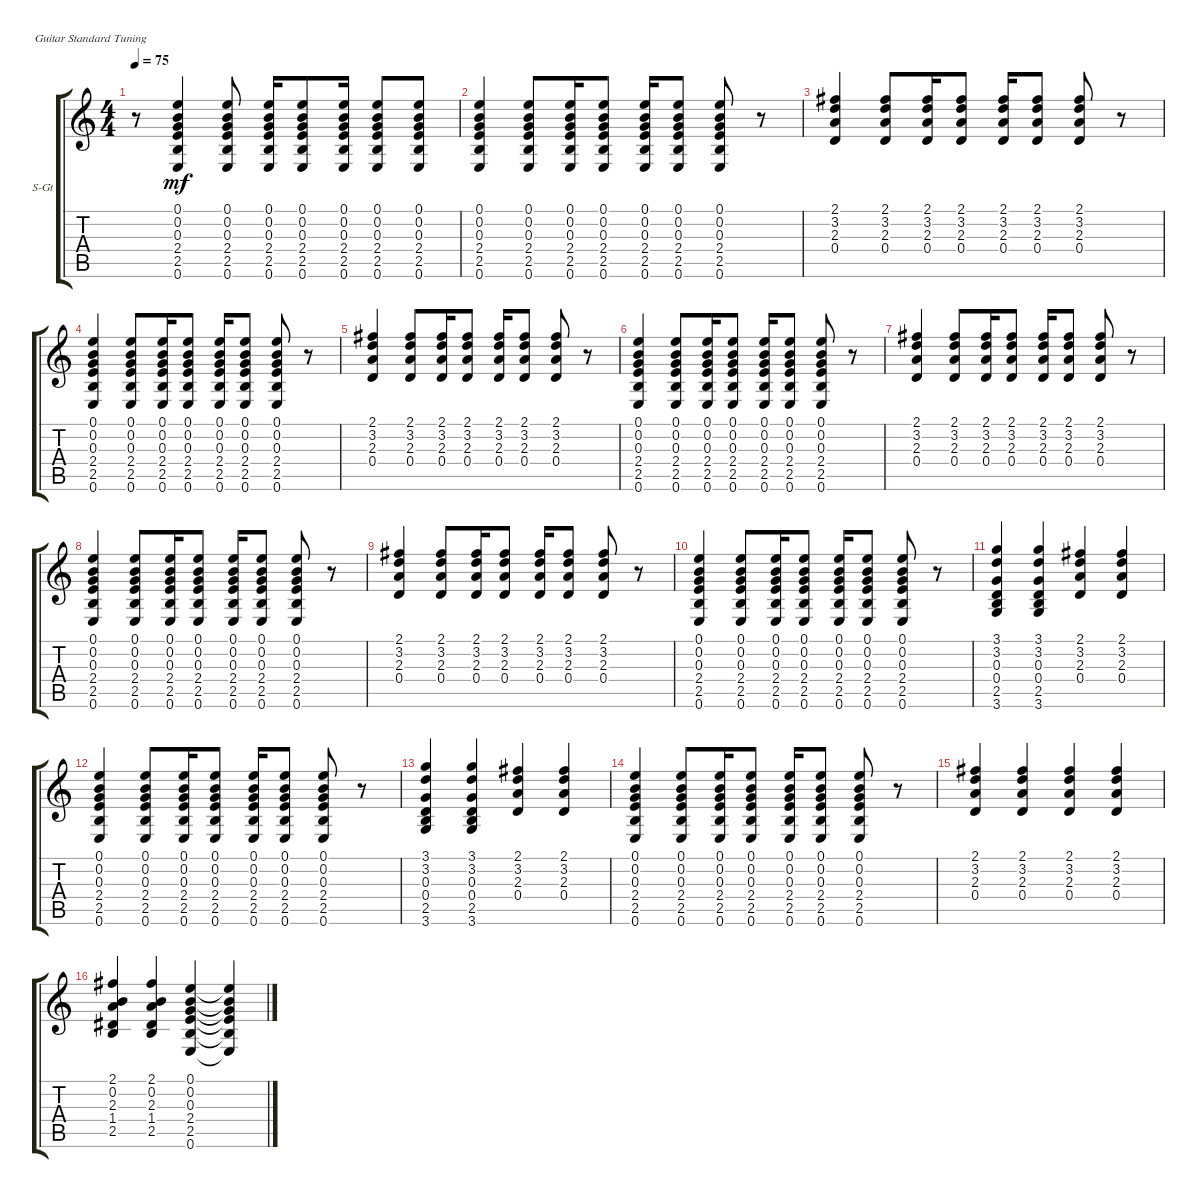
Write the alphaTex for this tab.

\defaultSystemsLayout 4
\bracketExtendMode groupsimilarinstruments
\firstSystemTrackNameOrientation horizontal
\otherSystemsTrackNameOrientation horizontal
\track ("Steel Guitar" "S-Gt") {instrument acousticguitarsteel}
\staff {score tabs}
\tuning (E4 B3 G3 D3 A2 E2)
\ts (4 4)
\tempo 75
\clef g2
\ks c
r.8{dy mf} (0.6 2.5 2.4 0.3 0.2 0.1).4 (0.6 2.5 2.4 0.3 0.2 0.1).8 (0.6 2.5 2.4 0.3 0.2 0.1).16 (0.6 2.5 2.4 0.3 0.2 0.1).8 (0.6 2.5 2.4 0.3 0.2 0.1).16 (0.6 2.5 2.4 0.3 0.2 0.1).8 (0.6 2.5 2.4 0.3 0.2 0.1).8 |
(0.6 2.5 2.4 0.3 0.2 0.1).4 (0.6 2.5 2.4 0.3 0.2 0.1).8 (0.6 2.5 2.4 0.3 0.2 0.1).16 (0.6 2.5 2.4 0.3 0.2 0.1).8 (0.6 2.5 2.4 0.3 0.2 0.1).16 (0.6 2.5 2.4 0.3 0.2 0.1).8 (0.6 2.5 2.4 0.3 0.2 0.1).8 r.8 |
(0.4 2.3 3.2 2.1).4 (0.4 2.3 3.2 2.1).8 (0.4 2.3 3.2 2.1).16 (0.4 2.3 3.2 2.1).8 (0.4 2.3 3.2 2.1).16 (0.4 2.3 3.2 2.1).8 (0.4 2.3 3.2 2.1).8 r.8 |
(0.6 2.5 2.4 0.3 0.2 0.1).4 (0.6 2.5 2.4 0.3 0.2 0.1).8 (0.6 2.5 2.4 0.3 0.2 0.1).16 (0.6 2.5 2.4 0.3 0.2 0.1).8 (0.6 2.5 2.4 0.3 0.2 0.1).16 (0.6 2.5 2.4 0.3 0.2 0.1).8 (0.6 2.5 2.4 0.3 0.2 0.1).8 r.8 |
(0.4 2.3 3.2 2.1).4 (0.4 2.3 3.2 2.1).8 (0.4 2.3 3.2 2.1).16 (0.4 2.3 3.2 2.1).8 (0.4 2.3 3.2 2.1).16 (0.4 2.3 3.2 2.1).8 (0.4 2.3 3.2 2.1).8 r.8 |
(0.6 2.5 2.4 0.3 0.2 0.1).4 (0.6 2.5 2.4 0.3 0.2 0.1).8 (0.6 2.5 2.4 0.3 0.2 0.1).16 (0.6 2.5 2.4 0.3 0.2 0.1).8 (0.6 2.5 2.4 0.3 0.2 0.1).16 (0.6 2.5 2.4 0.3 0.2 0.1).8 (0.6 2.5 2.4 0.3 0.2 0.1).8 r.8 |
(0.4 2.3 3.2 2.1).4 (0.4 2.3 3.2 2.1).8 (0.4 2.3 3.2 2.1).16 (0.4 2.3 3.2 2.1).8 (0.4 2.3 3.2 2.1).16 (0.4 2.3 3.2 2.1).8 (0.4 2.3 3.2 2.1).8 r.8 |
(0.6 2.5 2.4 0.3 0.2 0.1).4 (0.6 2.5 2.4 0.3 0.2 0.1).8 (0.6 2.5 2.4 0.3 0.2 0.1).16 (0.6 2.5 2.4 0.3 0.2 0.1).8 (0.6 2.5 2.4 0.3 0.2 0.1).16 (0.6 2.5 2.4 0.3 0.2 0.1).8 (0.6 2.5 2.4 0.3 0.2 0.1).8 r.8 |
(0.4 2.3 3.2 2.1).4 (0.4 2.3 3.2 2.1).8 (0.4 2.3 3.2 2.1).16 (0.4 2.3 3.2 2.1).8 (0.4 2.3 3.2 2.1).16 (0.4 2.3 3.2 2.1).8 (0.4 2.3 3.2 2.1).8 r.8 |
(0.6 2.5 2.4 0.3 0.2 0.1).4 (0.6 2.5 2.4 0.3 0.2 0.1).8 (0.6 2.5 2.4 0.3 0.2 0.1).16 (0.6 2.5 2.4 0.3 0.2 0.1).8 (0.6 2.5 2.4 0.3 0.2 0.1).16 (0.6 2.5 2.4 0.3 0.2 0.1).8 (0.6 2.5 2.4 0.3 0.2 0.1).8 r.8 |
(3.6 2.5 0.4 0.3 3.2 3.1).4 (3.6 2.5 0.4 0.3 3.2 3.1).4 (2.1 3.2 2.3 0.4).4 (0.4 2.3 3.2 2.1).4 |
(0.6 2.5 2.4 0.3 0.2 0.1).4 (0.6 2.5 2.4 0.3 0.2 0.1).8 (0.6 2.5 2.4 0.3 0.2 0.1).16 (0.6 2.5 2.4 0.3 0.2 0.1).8 (0.6 2.5 2.4 0.3 0.2 0.1).16 (0.6 2.5 2.4 0.3 0.2 0.1).8 (0.6 2.5 2.4 0.3 0.2 0.1).8 r.8 |
(3.6 2.5 0.4 0.3 3.2 3.1).4 (3.6 2.5 0.4 0.3 3.2 3.1).4 (2.1 3.2 2.3 0.4).4 (0.4 2.3 3.2 2.1).4 |
(0.6 2.5 2.4 0.3 0.2 0.1).4 (0.6 2.5 2.4 0.3 0.2 0.1).8 (0.6 2.5 2.4 0.3 0.2 0.1).16 (0.6 2.5 2.4 0.3 0.2 0.1).8 (0.6 2.5 2.4 0.3 0.2 0.1).16 (0.6 2.5 2.4 0.3 0.2 0.1).8 (0.6 2.5 2.4 0.3 0.2 0.1).8 r.8 |
(0.4 2.3 3.2 2.1).4 (0.4 2.3 3.2 2.1).4 (0.4 2.3 3.2 2.1).4 (0.4 2.3 3.2 2.1).4 |
(1.4 2.3 0.2 2.1 2.5).4 (2.1 0.2 2.3 1.4 2.5).4 (2.4 2.5 0.6 0.3 0.2 0.1).4 (2.4{t} 2.5{t} 0.6{t} 0.3{t} 0.2{t} 0.1{t}).4
